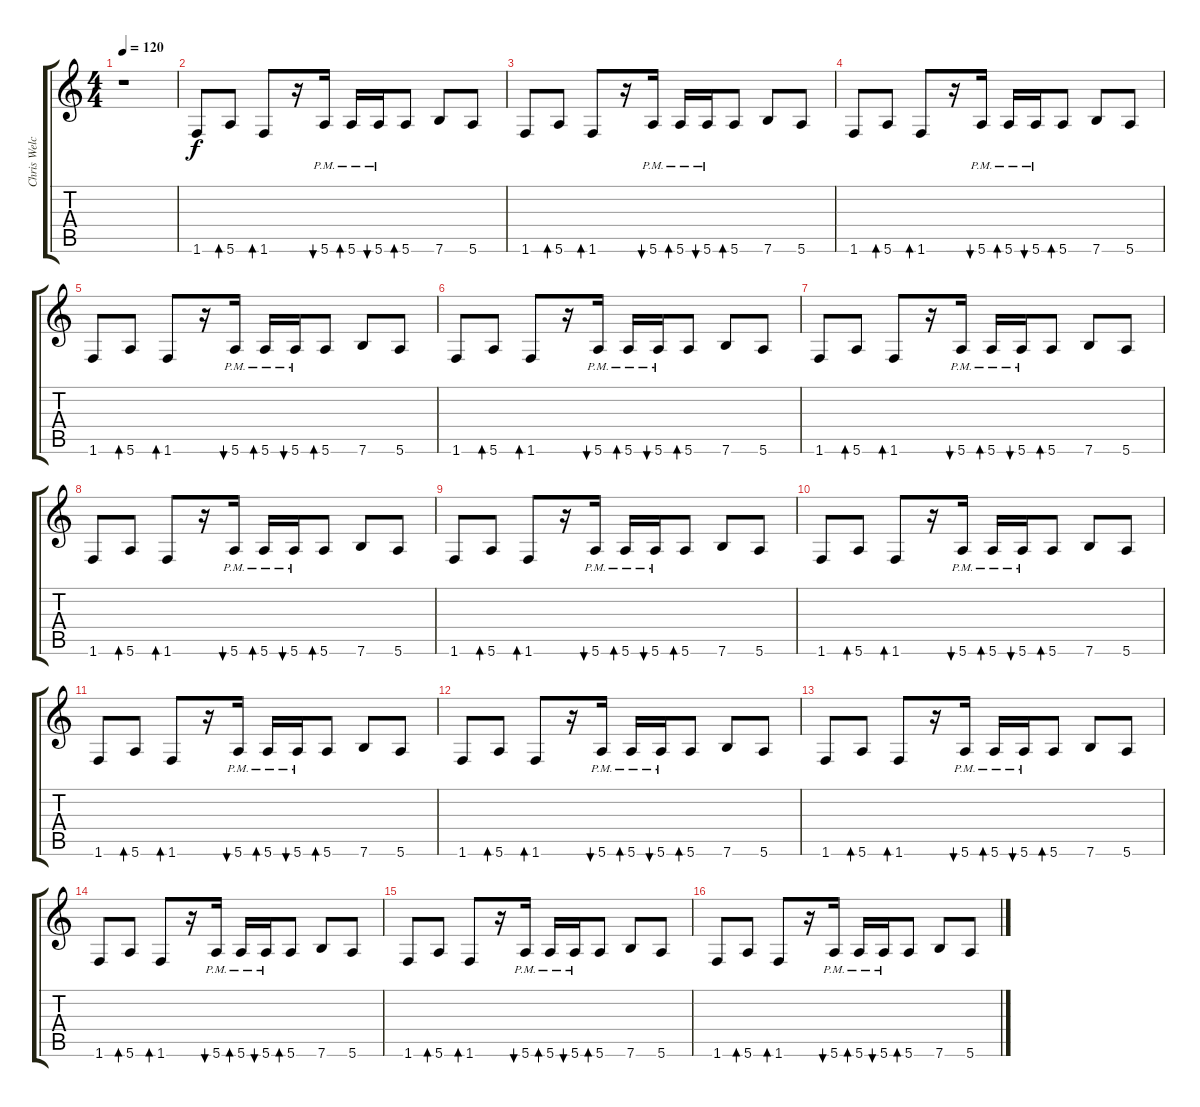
\track ("Chris Welch" "Chris Welc") {instrument electricbassfinger}
\staff {score tabs}
\tuning (E4 B3 G3 D3 A2 E2) {hide}
\ts (4 4)
\tempo 120
\clef g2
\ks c
r.1{dy f} |
1.6.8 5.6.8{bd 240} 1.6.8{bd 120} r.16 5.6{pm}.16{bu 120} 5.6{pm}.16{bd 120} 5.6{pm}.16{bu 120} 5.6.8{bd 120} 7.6.8 5.6.8 |
1.6.8 5.6.8{bd 240} 1.6.8{bd 120} r.16 5.6{pm}.16{bu 120} 5.6{pm}.16{bd 120} 5.6{pm}.16{bu 120} 5.6.8{bd 120} 7.6.8 5.6.8 |
1.6.8 5.6.8{bd 240} 1.6.8{bd 120} r.16 5.6{pm}.16{bu 120} 5.6{pm}.16{bd 120} 5.6{pm}.16{bu 120} 5.6.8{bd 120} 7.6.8 5.6.8 |
1.6.8 5.6.8{bd 240} 1.6.8{bd 120} r.16 5.6{pm}.16{bu 120} 5.6{pm}.16{bd 120} 5.6{pm}.16{bu 120} 5.6.8{bd 120} 7.6.8 5.6.8 |
1.6.8 5.6.8{bd 240} 1.6.8{bd 120} r.16 5.6{pm}.16{bu 120} 5.6{pm}.16{bd 120} 5.6{pm}.16{bu 120} 5.6.8{bd 120} 7.6.8 5.6.8 |
1.6.8 5.6.8{bd 240} 1.6.8{bd 120} r.16 5.6{pm}.16{bu 120} 5.6{pm}.16{bd 120} 5.6{pm}.16{bu 120} 5.6.8{bd 120} 7.6.8 5.6.8 |
1.6.8 5.6.8{bd 240} 1.6.8{bd 120} r.16 5.6{pm}.16{bu 120} 5.6{pm}.16{bd 120} 5.6{pm}.16{bu 120} 5.6.8{bd 120} 7.6.8 5.6.8 |
1.6.8 5.6.8{bd 240} 1.6.8{bd 120} r.16 5.6{pm}.16{bu 120} 5.6{pm}.16{bd 120} 5.6{pm}.16{bu 120} 5.6.8{bd 120} 7.6.8 5.6.8 |
1.6.8 5.6.8{bd 240} 1.6.8{bd 120} r.16 5.6{pm}.16{bu 120} 5.6{pm}.16{bd 120} 5.6{pm}.16{bu 120} 5.6.8{bd 120} 7.6.8 5.6.8 |
1.6.8 5.6.8{bd 240} 1.6.8{bd 120} r.16 5.6{pm}.16{bu 120} 5.6{pm}.16{bd 120} 5.6{pm}.16{bu 120} 5.6.8{bd 120} 7.6.8 5.6.8 |
1.6.8 5.6.8{bd 240} 1.6.8{bd 120} r.16 5.6{pm}.16{bu 120} 5.6{pm}.16{bd 120} 5.6{pm}.16{bu 120} 5.6.8{bd 120} 7.6.8 5.6.8 |
1.6.8 5.6.8{bd 240} 1.6.8{bd 120} r.16 5.6{pm}.16{bu 120} 5.6{pm}.16{bd 120} 5.6{pm}.16{bu 120} 5.6.8{bd 120} 7.6.8 5.6.8 |
1.6.8 5.6.8{bd 240} 1.6.8{bd 120} r.16 5.6{pm}.16{bu 120} 5.6{pm}.16{bd 120} 5.6{pm}.16{bu 120} 5.6.8{bd 120} 7.6.8 5.6.8 |
1.6.8 5.6.8{bd 240} 1.6.8{bd 120} r.16 5.6{pm}.16{bu 120} 5.6{pm}.16{bd 120} 5.6{pm}.16{bu 120} 5.6.8{bd 120} 7.6.8 5.6.8 |
1.6.8 5.6.8{bd 240} 1.6.8{bd 120} r.16 5.6{pm}.16{bu 120} 5.6{pm}.16{bd 120} 5.6{pm}.16{bu 120} 5.6.8{bd 120} 7.6.8 5.6.8
